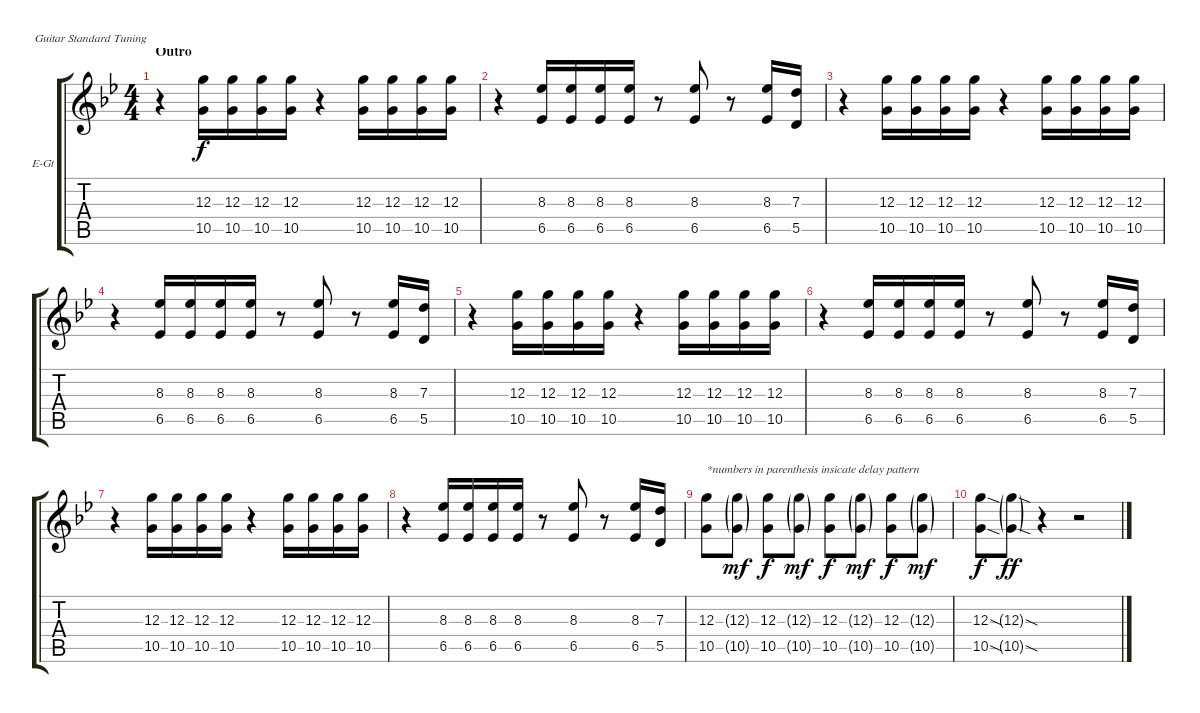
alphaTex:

\bracketExtendMode groupsimilarinstruments
\firstSystemTrackNameOrientation horizontal
\otherSystemsTrackNameOrientation horizontal
\track ("Gtr II (Lead)" "E-Gt") {instrument overdrivenguitar}
\staff {score tabs}
\tuning (E4 B3 G3 D3 A2 E2)
\ts (4 4)
\section ("" "Outro")
\tempo (92 hide)
\clef g2
\ks gminor
r.4{dy ff} (12.3 10.5).16{dy f} (12.3 10.5).16 (12.3 10.5).16 (12.3 10.5).16 r.4 (12.3 10.5).16 (12.3 10.5).16 (12.3 10.5).16 (12.3 10.5).16 |
r.4 (8.3 6.5).16 (8.3 6.5).16 (8.3 6.5).16 (8.3 6.5).16 r.8 (8.3 6.5).8 r.8 (8.3 6.5).16 (7.3 5.5).16 |
r.4 (12.3 10.5).16 (12.3 10.5).16 (12.3 10.5).16 (12.3 10.5).16 r.4 (12.3 10.5).16 (12.3 10.5).16 (12.3 10.5).16 (12.3 10.5).16 |
r.4 (8.3 6.5).16 (8.3 6.5).16 (8.3 6.5).16 (8.3 6.5).16 r.8 (8.3 6.5).8 r.8 (8.3 6.5).16 (7.3 5.5).16 |
r.4 (12.3 10.5).16 (12.3 10.5).16 (12.3 10.5).16 (12.3 10.5).16 r.4 (12.3 10.5).16 (12.3 10.5).16 (12.3 10.5).16 (12.3 10.5).16 |
r.4 (8.3 6.5).16 (8.3 6.5).16 (8.3 6.5).16 (8.3 6.5).16 r.8 (8.3 6.5).8 r.8 (8.3 6.5).16 (7.3 5.5).16 |
r.4 (12.3 10.5).16 (12.3 10.5).16 (12.3 10.5).16 (12.3 10.5).16 r.4 (12.3 10.5).16 (12.3 10.5).16 (12.3 10.5).16 (12.3 10.5).16 |
r.4 (8.3 6.5).16 (8.3 6.5).16 (8.3 6.5).16 (8.3 6.5).16 r.8 (8.3 6.5).8 r.8 (8.3 6.5).16 (7.3 5.5).16 |
(12.3 10.5).8{txt "*numbers in parenthesis insicate delay pattern"} (12.3{g} 10.5{g}).8{dy mf} (12.3 10.5).8{dy f} (12.3{g} 10.5{g}).8{dy mf} (12.3 10.5).8{dy f} (12.3{g} 10.5{g}).8{dy mf} (12.3 10.5).8{dy f} (12.3{g} 10.5{g}).8{dy mf} |
(12.3{sod} 10.5{sod}).8{dy f} (12.3{sod g} 10.5{sod g}).8{dy ff} r.4 r.2
